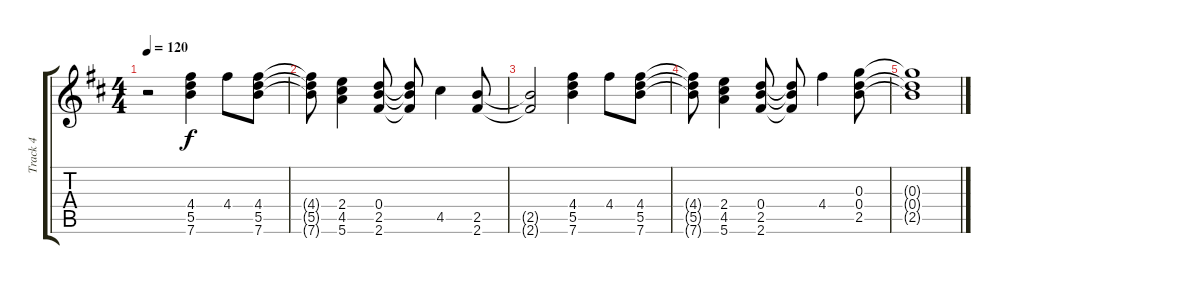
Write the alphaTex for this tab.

\track ("Track 4" "Track 4") {instrument acousticguitarsteel}
\staff {score tabs}
\tuning (E4 B3 G4 D4 A3 E3) {hide}
\ts (4 4)
\tempo 120
\clef g2
\ks d
r.2{dy f} (4.4 5.5 7.6).4 4.4.8 (4.4 5.5 7.6).8 |
(4.4{t} 5.5{t} 7.6{t}).8 (2.4 4.5 5.6).4 (0.4 2.5 2.6).8 (0.4{t} 2.5{t} 2.6{t}).8 4.5.4 (2.5 2.6).8 |
(2.5{t} 2.6{t}).2 (4.4 5.5 7.6).4 4.4.8 (4.4 5.5 7.6).8 |
(4.4{t} 5.5{t} 7.6{t}).8 (2.4 4.5 5.6).4 (0.4 2.5 2.6).8 (0.4{t} 2.5{t} 2.6{t}).8 4.4.4 (0.3 0.4 2.5).8 |
(0.3{t} 0.4{t} 2.5{t}).1
